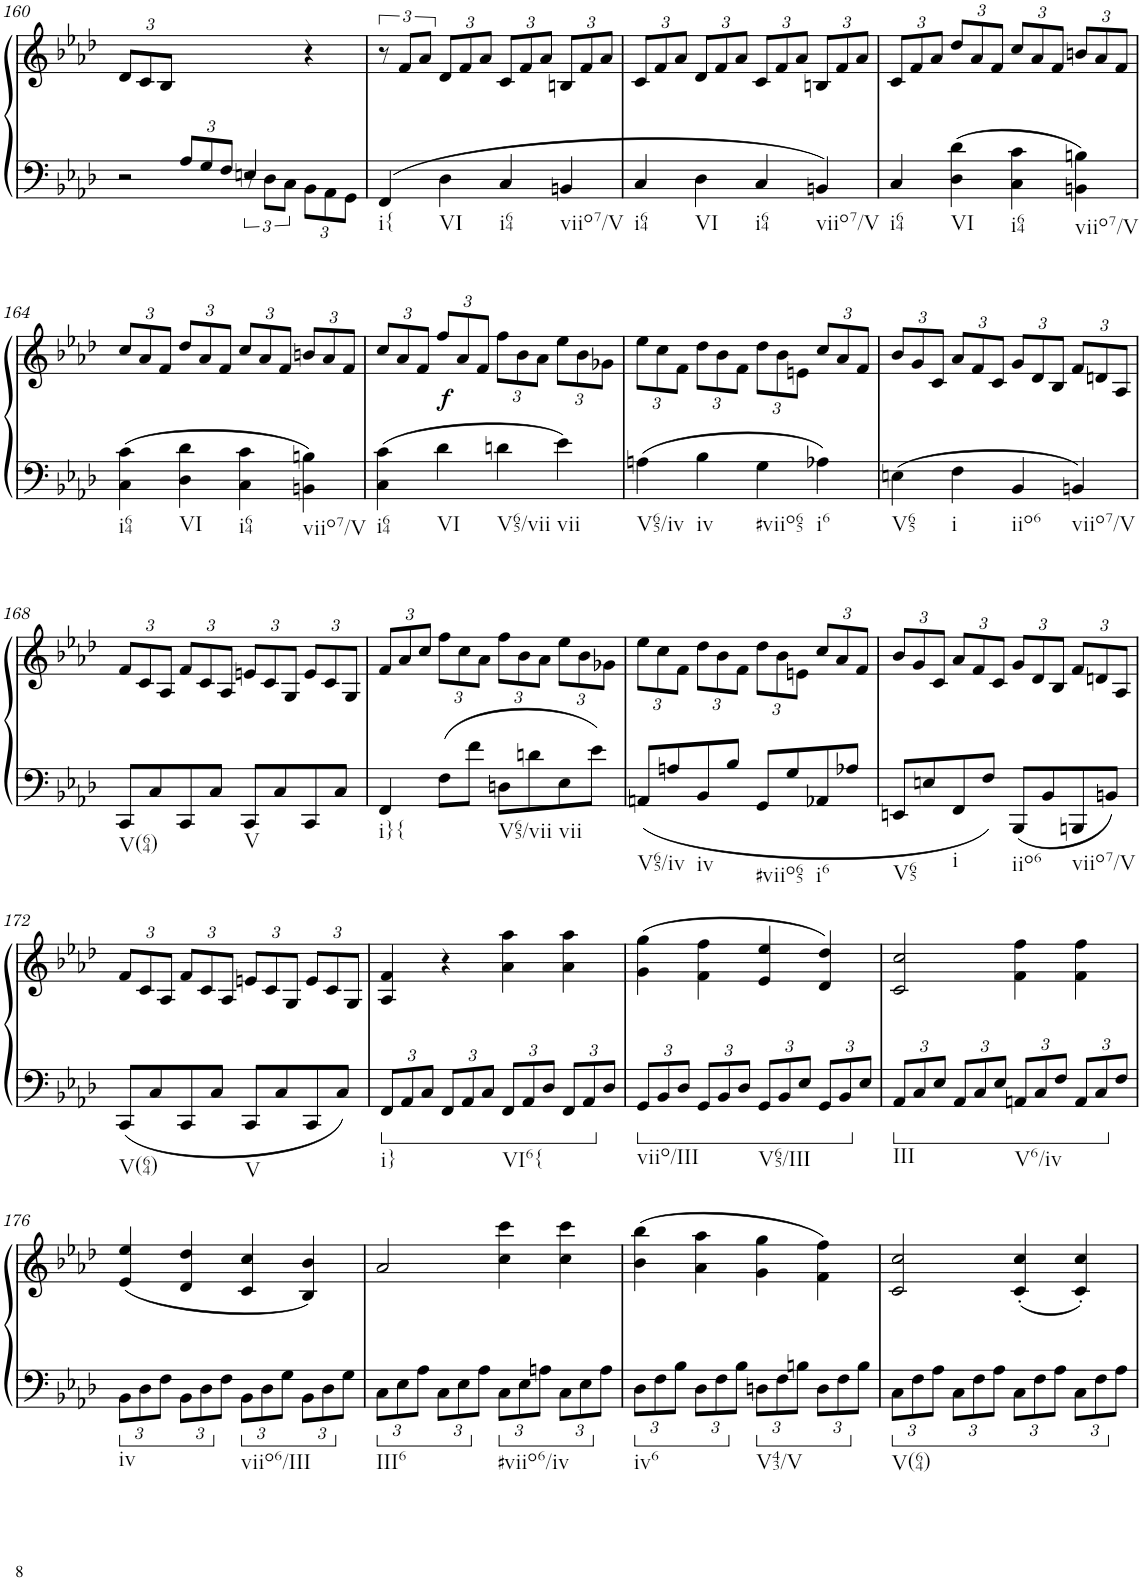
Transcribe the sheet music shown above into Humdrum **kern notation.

**kern	**kern	**dynam
*part1	*part1	*part1
*staff2	*staff1	*staff1/2
*I"Piano	*	*
*I'Pno.	*	*
!!LO:PB:g=z
*clefF4	*clefG2	*
*k[b-e-a-d-]	*k[b-e-a-d-]	*
*A-:	*A-:	*
*M2/2	*M2/2	*
*met(c|)	*met(c|)	*
=160	=160	=160
*^	*	*
*	*	*Xbrackettup	*
4ryy	2r	12d-/L	.
.	.	12c/	.
.	.	12B-/J	.
*Xbrackettup	*	*	*
12A-/L	.	2ryy	.
12G/	.	.	.
12F/J	.	.	.
*	*brackettup	*	*
4En/	12r	.	.
.	12D-\L	.	.
.	12C\J	.	.
*	*Xbrackettup	*	*
4ryy	12BB-\L	4r	.
.	12AA-\	.	.
.	12GG\J	.	.
*v	*v	*	*
=161	=161	=161
*	*brackettup	*
*^	*	*
!LO:TX:b:t=i{	!	!	!
*v	*v	*	*
4FF/	12r	.
.	12f/L	.
.	12a-/J	.
*	*Xbrackettup	*
!LO:TX:b:t=VI	!	!
4D-\	12d-/L	.
.	12f/	.
.	12a-/J	.
!LO:TX:b:t=i64	!	!
4C/	12c/L	.
.	12f/	.
.	12a-/J	.
!LO:TX:b:t=viio7/V	!	!
4BBn/	12Bn/L	.
.	12f/	.
.	12a-/J	.
=162	=162	=162
!LO:TX:b:t=i64	!	!
4C/	12c/L	.
.	12f/	.
.	12a-/J	.
!LO:TX:b:t=VI	!	!
4D-\	12d-/L	.
.	12f/	.
.	12a-/J	.
!LO:TX:b:t=i64	!	!
4C/	12c/L	.
.	12f/	.
.	12a-/J	.
!LO:TX:b:t=viio7/V	!	!
4BBn/	12Bn/L	.
.	12f/	.
.	12a-/J	.
=163	=163	=163
!LO:TX:b:t=i64	!	!
4C/	12c/L	.
.	12f/	.
.	12a-/J	.
!LO:TX:b:t=VI	!	!
4D-\ 4d-\	12dd-/L	.
.	12a-/	.
.	12f/J	.
!LO:TX:b:t=i64	!	!
4C\ 4c\	12cc/L	.
.	12a-/	.
.	12f/J	.
!LO:TX:b:t=viio7/V	!	!
4BBn\ 4Bn\	12bn/L	.
.	12a-/	.
.	12f/J	.
!!LO:LB:g=z
=164	=164	=164
!LO:TX:b:t=i64	!	!
4C\ 4c\	12cc/L	.
.	12a-/	.
.	12f/J	.
!LO:TX:b:t=VI	!	!
4D-\ 4d-\	12dd-/L	.
.	12a-/	.
.	12f/J	.
!LO:TX:b:t=i64	!	!
4C\ 4c\	12cc/L	.
.	12a-/	.
.	12f/J	.
!LO:TX:b:t=viio7/V	!	!
4BBn\ 4Bn\	12bn/L	.
.	12a-/	.
.	12f/J	.
=165	=165	=165
!LO:TX:b:t=i64	!	!
4C\ 4c\	12cc/L	.
.	12a-/	.
.	12f/J	.
!LO:TX:b:t=VI	!	!
!	!	!LO:DY:b
4d-\	12ff/L	f
.	12a-/	.
.	12f/J	.
!LO:TX:b:t=V65/vii	!	!
4dn\	12ff\L	.
.	12b-\	.
.	12a-\J	.
!LO:TX:b:t=vii	!	!
4e-\	12ee-\L	.
.	12b-\	.
.	12g-X\J	.
=166	=166	=166
!LO:TX:b:t=V65/iv	!	!
4An\	12ee-\L	.
.	12cc\	.
.	12f\J	.
!LO:TX:b:t=iv	!	!
4B-\	12dd-\L	.
.	12b-\	.
.	12f\J	.
!LO:TX:b:t=#viio65	!	!
4G\	12dd-\L	.
.	12b-\	.
.	12en\J	.
!LO:TX:b:t=i6	!	!
4A-X\	12cc/L	.
.	12a-/	.
.	12f/J	.
=167	=167	=167
!LO:TX:b:t=V65	!	!
4En\	12b-/L	.
.	12g/	.
.	12c/J	.
!LO:TX:b:t=i	!	!
4F\	12a-/L	.
.	12f/	.
.	12c/J	.
!LO:TX:b:t=iio6	!	!
4BB-/	12g/L	.
.	12d-/	.
.	12B-/J	.
!LO:TX:b:t=viio7/V	!	!
4BBn/	12f/L	.
.	12dn/	.
.	12A-/J	.
!!LO:LB:g=z
=168	=168	=168
!LO:TX:b:t=V(64)	!	!
8CC/L	12f/L	.
.	12c/	.
8C/	.	.
.	12A-/J	.
8CC/	12f/L	.
.	12c/	.
8C/J	.	.
.	12A-/J	.
!LO:TX:b:t=V	!	!
8CC/L	12en/L	.
.	12c/	.
8C/	.	.
.	12G/J	.
8CC/	12e/L	.
.	12c/	.
8C/J	.	.
.	12G/J	.
=169	=169	=169
!LO:TX:b:t=i}{	!	!
4FF/	12f/L	.
.	12a-/	.
.	12cc/J	.
8F\L	12ff\L	.
.	12cc\	.
8f\J	.	.
.	12a-\J	.
!LO:TX:b:t=V65/vii	!	!
8Dn\L	12ff\L	.
.	12b-\	.
8dn\	.	.
.	12a-\J	.
!LO:TX:b:t=vii	!	!
8E-\	12ee-\L	.
.	12b-\	.
8e-\J	.	.
.	12g-X\J	.
=170	=170	=170
!LO:TX:b:t=V65/iv	!	!
8AAn/L	12ee-\L	.
.	12cc\	.
8An/	.	.
.	12f\J	.
!LO:TX:b:t=iv	!	!
8BB-/	12dd-\L	.
.	12b-\	.
8B-/J	.	.
.	12f\J	.
!LO:TX:b:t=#viio65	!	!
8GG/L	12dd-\L	.
.	12b-\	.
8G/	.	.
.	12en\J	.
!LO:TX:b:t=i6	!	!
8AA-X/	12cc/L	.
.	12a-/	.
8A-X/J	.	.
.	12f/J	.
=171	=171	=171
!LO:TX:b:t=V65	!	!
8EEn/L	12b-/L	.
.	12g/	.
8En/	.	.
.	12c/J	.
!LO:TX:b:t=i	!	!
8FF/	12a-/L	.
.	12f/	.
8F/J	.	.
.	12c/J	.
!LO:TX:b:t=iio6	!	!
8BBB-/L	12g/L	.
.	12d-/	.
8BB-/	.	.
.	12B-/J	.
!LO:TX:b:t=viio7/V	!	!
8BBBn/	12f/L	.
.	12dn/	.
8BBn/J	.	.
.	12A-/J	.
!!LO:LB:g=z
=172	=172	=172
!LO:TX:b:t=V(64)	!	!
8CC/L	12f/L	.
.	12c/	.
8C/	.	.
.	12A-/J	.
8CC/	12f/L	.
.	12c/	.
8C/J	.	.
.	12A-/J	.
!LO:TX:b:t=V	!	!
8CC/L	12en/L	.
.	12c/	.
8C/	.	.
.	12G/J	.
8CC/	12e/L	.
.	12c/	.
8C/J	.	.
.	12G/J	.
=173	=173	=173
!LO:TX:b:t=i}	!	!
12FF/L	4A-/ 4f/	.
12AA-/	.	.
12C/J	.	.
12FF/L	4r	.
12AA-/	.	.
12C/J	.	.
!LO:TX:b:t=VI6{	!	!
12FF/L	4a-\ 4aa-\	.
12AA-/	.	.
12D-/J	.	.
12FF/L	4a-\ 4aa-\	.
12AA-/	.	.
12D-/J	.	.
=174	=174	=174
!LO:TX:b:t=viio/III	!	!
12GG/L	(4g\ 4gg\	.
12BB-/	.	.
12D-/J	.	.
12GG/L	4f\ 4ff\	.
12BB-/	.	.
12D-/J	.	.
!LO:TX:b:t=V65/III	!	!
12GG/L	4e-/ 4ee-/	.
12BB-/	.	.
12E-/J	.	.
12GG/L	4d-/ 4dd-/)	.
12BB-/	.	.
12E-/J	.	.
=175	=175	=175
!LO:TX:b:t=III	!	!
12AA-/L	2c/ 2cc/	.
12C/	.	.
12E-/J	.	.
12AA-/L	.	.
12C/	.	.
12E-/J	.	.
!LO:TX:b:t=V6/iv	!	!
12AAn/L	4f\ 4ff\	.
12C/	.	.
12F/J	.	.
12AA/L	4f\ 4ff\	.
12C/	.	.
12F/J	.	.
!!LO:LB:g=z
=176	=176	=176
!LO:TX:b:t=iv	!	!
12BB-\L	(4e-/ 4ee-/	.
12D-\	.	.
12F\J	.	.
12BB-\L	4d-/ 4dd-/	.
12D-\	.	.
12F\J	.	.
!LO:TX:b:t=viio6/III	!	!
12BB-\L	4c/ 4cc/	.
12D-\	.	.
12G\J	.	.
12BB-\L	4B-/ 4b-/)	.
12D-\	.	.
12G\J	.	.
=177	=177	=177
!LO:TX:b:t=III6	!	!
12C\L	2a-/	.
12E-\	.	.
12A-\J	.	.
12C\L	.	.
12E-\	.	.
12A-\J	.	.
!LO:TX:b:t=#viio6/iv	!	!
12C\L	4cc\ 4ccc\	.
12E-\	.	.
12An\J	.	.
12C\L	4cc\ 4ccc\	.
12E-\	.	.
12A\J	.	.
=178	=178	=178
!LO:TX:b:t=iv6	!	!
12D-\L	(4b-\ 4bb-\	.
12F\	.	.
12B-\J	.	.
12D-\L	4a-\ 4aa-\	.
12F\	.	.
12B-\J	.	.
!LO:TX:b:t=V43/V	!	!
12Dn\L	4g\ 4gg\	.
12F\	.	.
12Bn\J	.	.
12D\L	4f\ 4ff\)	.
12F\	.	.
12B\J	.	.
=179	=179	=179
!LO:TX:b:t=V(64)	!	!
12C\L	2c/ 2cc/	.
12F\	.	.
12A-\J	.	.
12C\L	.	.
12F\	.	.
12A-\J	.	.
12C\L	(4c/' 4cc/'	.
12F\	.	.
12A-\J	.	.
12C\L	4c/' 4cc/')	.
12F\	.	.
12A-\J	.	.
=	=	=
*-	*-	*-
